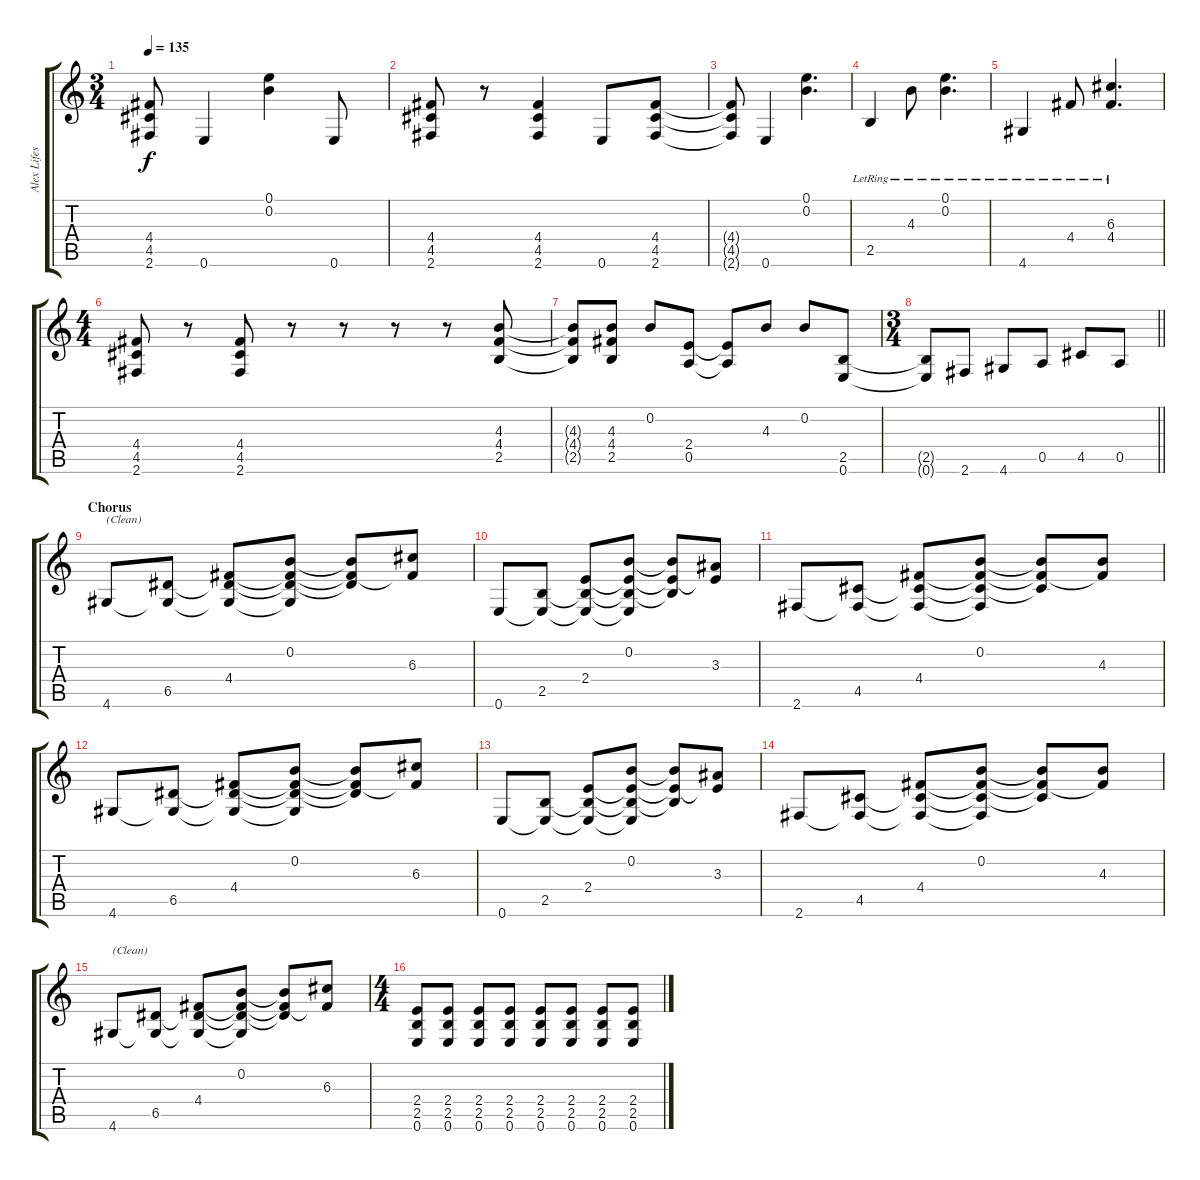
\track ("Alex Lifeson" "Alex Lifes") {mute instrument electricguitarclean}
\staff {score tabs}
\tuning (E4 B3 G3 D3 A2 E2) {hide}
\ts (3 4)
\tempo 135
\clef g2
\ks c
(4.4{t} 4.5{t} 2.6{t}).8{dy f} 0.6.4 (0.1 0.2).4 0.6.8 |
(4.4 4.5 2.6).8 r.8 (4.4 4.5 2.6).4 0.6.8 (4.4 4.5 2.6).8 |
(4.4{t} 4.5{t} 2.6{t}).8 0.6.4 (0.1 0.2).4{d} |
2.5{lr}.4 4.3{lr}.8 (0.1{lr} 0.2{lr}).4{d} |
4.6{lr}.4 4.4{lr}.8 (6.3{lr} 4.4{lr}).4{d} |
\ts (4 4)
(4.4 4.5 2.6).8 r.8 (4.4 4.5 2.6).8 r.8 r.8 r.8 r.8 (4.3 4.4 2.5).8 |
(4.3{t} 4.4{t} 2.5{t}).8 (4.3 4.4 2.5).8 0.2.8 (2.4 0.5).8 (2.4{t} 0.5{t}).8 4.3.8 0.2.8 (2.5 0.6).8 |
\ts (3 4)
\barLineRight lightlight
(2.5{t} 0.6{t}).8 2.6.8 4.6.8 0.5.8 4.5.8 0.5.8 |
\section ("" "Chorus")
4.6.8{txt "(Clean)" instrument electricguitarclean} (6.5 4.6{t}).8 (4.4 6.5{t} 4.6{t}).8 (0.2 4.4{t} 6.5{t} 4.6{t}).8 (0.2{t} 4.4{t} 6.5{t}).8 (6.3 4.4{t}).8 |
0.6.8 (2.5 0.6{t}).8 (2.4 2.5{t} 0.6{t}).8 (0.2 2.4{t} 2.5{t} 0.6{t}).8 (0.2{t} 2.4{t} 2.5{t}).8 (3.3 2.4{t}).8 |
2.6.8 (4.5 2.6{t}).8 (4.4 4.5{t} 2.6{t}).8 (0.2 4.4{t} 4.5{t} 2.6{t}).8 (0.2{t} 4.4{t} 4.5{t}).8 (4.3 4.4{t}).8 |
4.6.8 (6.5 4.6{t}).8 (4.4 6.5{t} 4.6{t}).8 (0.2 4.4{t} 6.5{t} 4.6{t}).8 (0.2{t} 4.4{t} 6.5{t}).8 (6.3 4.4{t}).8 |
0.6.8 (2.5 0.6{t}).8 (2.4 2.5{t} 0.6{t}).8 (0.2 2.4{t} 2.5{t} 0.6{t}).8 (0.2{t} 2.4{t} 2.5{t}).8 (3.3 2.4{t}).8 |
2.6.8 (4.5 2.6{t}).8 (4.4 4.5{t} 2.6{t}).8 (0.2 4.4{t} 4.5{t} 2.6{t}).8 (0.2{t} 4.4{t} 4.5{t}).8 (4.3 4.4{t}).8 |
4.6.8{txt "(Clean)" instrument electricguitarclean} (6.5 4.6{t}).8 (4.4 6.5{t} 4.6{t}).8 (0.2 4.4{t} 6.5{t} 4.6{t}).8 (0.2{t} 4.4{t} 6.5{t}).8 (6.3 4.4{t}).8 |
\ts (4 4)
(2.4 2.5 0.6).8 (2.4 2.5 0.6).8 (2.4 2.5 0.6).8 (2.4 2.5 0.6).8 (2.4 2.5 0.6).8 (2.4 2.5 0.6).8 (2.4 2.5 0.6).8 (2.4 2.5 0.6).8
